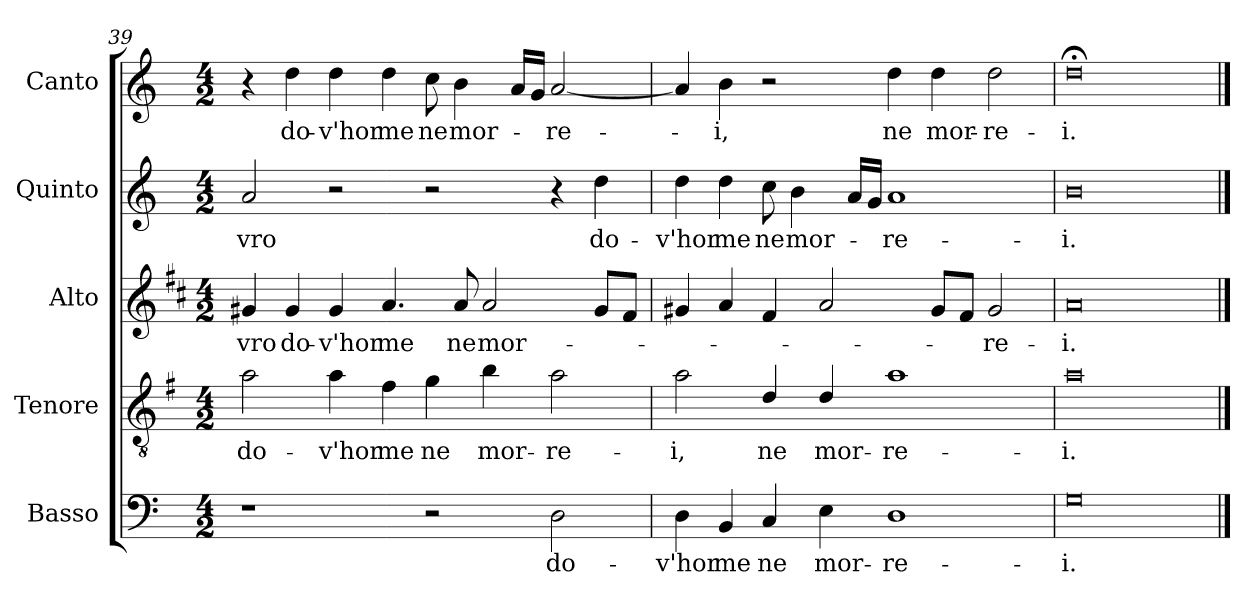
**kern	**text	**kern	**text	**kern	**text	**kern	**text	**kern	**text
*part5	*part5	*part4	*part4	*part3	*part3	*part2	*part2	*part1	*part1
*staff5	*staff5	*staff4	*staff4	*staff3	*staff3	*staff2	*staff2	*staff1	*staff1
*I"Basso	*	*I"Tenore	*	*I"Alto	*	*I"Quinto	*	*I"Canto	*
*I'B	*	*I'T	*	*I'A	*	*	*	*I'C	*
*clefF4	*	*clefGv2	*	*clefG2	*	*clefG2	*	*clefG2	*
*	*	*ITrd4c7	*	*ITrd1c2	*	*	*	*	*
*k[]	*	*k[]	*	*k[]	*	*k[]	*	*k[]	*
*C:	*	*C:	*	*C:	*	*C:	*	*C:	*
*M4/2	*	*M4/2	*	*M4/2	*	*M4/2	*	*M4/2	*
=39	=39	=39	=39	=39	=39	=39	=39	=39	=39
!	!	!	!LO:LY:b	!	!LO:LY:b	!	!LO:LY:b	!	!
1r	.	2d\	do-	4f#X/	-vro	2a/	-vro	4r	.
!	!	!	!	!	!LO:LY:b	!	!	!	!LO:LY:b
.	.	.	.	4f#/	do-	.	.	4dd\	do-
!	!	!	!LO:LY:b	!	!LO:LY:b	!	!	!	!LO:LY:b
.	.	4d\	-v'hor	4f#/	-v'hor	2r	.	4dd\	-v'hor
!	!	!	!LO:LY:b	!	!LO:LY:b	!	!	!	!LO:LY:b
.	.	4B\	me	4.g/	me	.	.	4dd\	me
!	!	!	!LO:LY:b	!	!	!	!	!	!LO:LY:b
2r	.	4c\	ne	.	.	2r	.	8cc\	ne
!	!	!	!	!	!LO:LY:b	!	!	!	!LO:LY:b
.	.	.	.	8g/	ne	.	.	4b\	mor-
!	!	!	!LO:LY:b	!	!LO:LY:b	!	!	!	!
.	.	4e\	mor-	2g/	mor-	.	.	.	.
.	.	.	.	.	.	.	.	16a/LL	.
.	.	.	.	.	.	.	.	16g/JJ	.
!	!LO:LY:b	!	!LO:LY:b	!	!	!	!	!	!LO:LY:b
2D\	do-	2d\	-re-	.	.	4r	.	[2a/	-re-
!	!	!	!	!	!	!	!LO:LY:b	!	!
.	.	.	.	8f#/L	.	4dd\	do-	.	.
.	.	.	.	8e/J	.	.	.	.	.
=40	=40	=40	=40	=40	=40	=40	=40	=40	=40
!	!LO:LY:b	!	!LO:LY:b	!	!	!	!LO:LY:b	!	!
4D\	-v'hor	2d\	-i,	4f#X/	.	4dd\	-v'hor	4a/]	.
!	!LO:LY:b	!	!	!	!	!	!LO:LY:b	!	!LO:LY:b
4BB/	me	.	.	4g/	.	4dd\	me	4b\	-i,
!	!LO:LY:b	!	!LO:LY:b	!	!	!	!LO:LY:b	!	!
4C/	ne	4G/	ne	4e/	.	8cc\	ne	2r	.
!	!	!	!	!	!	!	!LO:LY:b	!	!
.	.	.	.	.	.	4b\	mor-	.	.
!	!LO:LY:b	!	!LO:LY:b	!	!	!	!	!	!
4E\	mor-	4G/	mor-	2g/	.	.	.	.	.
.	.	.	.	.	.	16a/LL	.	.	.
.	.	.	.	.	.	16g/JJ	.	.	.
!	!LO:LY:b	!	!LO:LY:b	!	!	!	!LO:LY:b	!	!LO:LY:b
1D	-re-	1d	-re-	.	.	1a	-re-	4dd\	ne
!	!	!	!	!	!	!	!	!	!LO:LY:b
.	.	.	.	8f#/L	.	.	.	4dd\	mor-
.	.	.	.	8e/J	.	.	.	.	.
!	!	!	!	!	!LO:LY:b	!	!	!	!LO:LY:b
.	.	.	.	2f#/	-re-	.	.	2dd\	-re-
=41	=41	=41	=41	=41	=41	=41	=41	=41	=41
!	!LO:LY:b	!	!LO:LY:b	!	!LO:LY:b	!	!LO:LY:b	!	!LO:LY:b
0G	-i.	0d	-i.	0g	-i.	0b	-i.	0dd;<	-i.
==	==	==	==	==	==	==	==	==	==
*-	*-	*-	*-	*-	*-	*-	*-	*-	*-
